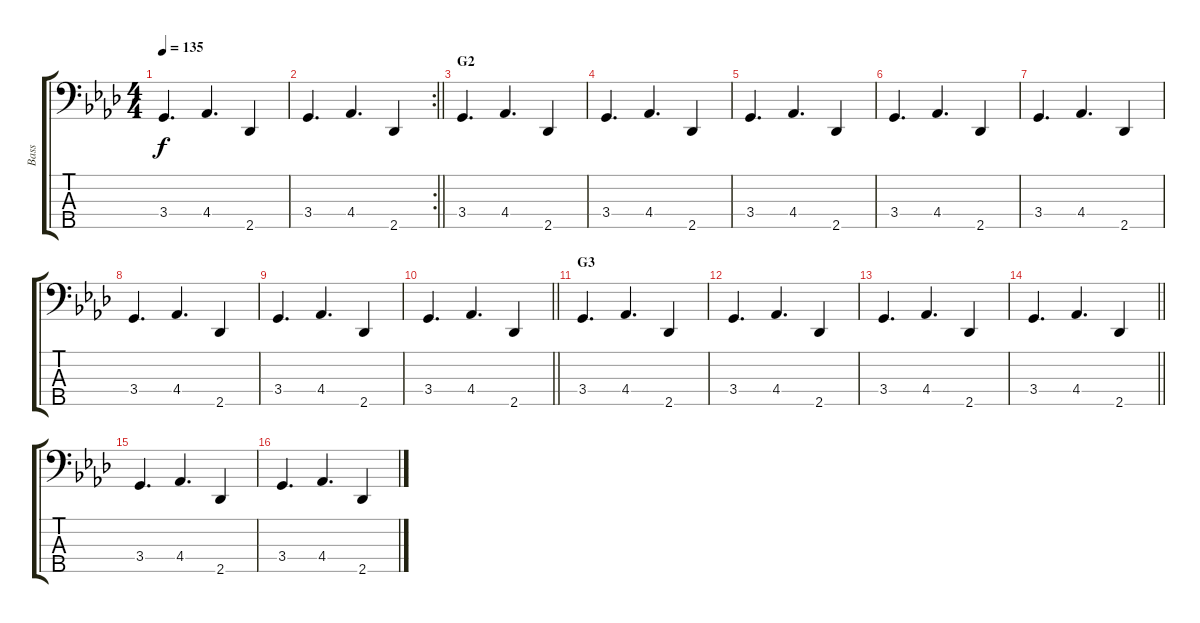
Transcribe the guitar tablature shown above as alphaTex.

\track ("Bass" "Bass") {instrument distortionguitar}
\staff {score tabs}
\tuning (G2 D2 A1 E1 B0) {hide}
\ts (4 4)
\tempo 135
\clef f4
\ks fminor
3.4.4{d dy f} 4.4.4{d} 2.5.4 |
\rc 2
\barLineRight lightlight
3.4.4{d} 4.4.4{d} 2.5.4 |
\section ("" "G2")
3.4.4{d} 4.4.4{d} 2.5.4 |
3.4.4{d} 4.4.4{d} 2.5.4 |
3.4.4{d} 4.4.4{d} 2.5.4 |
3.4.4{d} 4.4.4{d} 2.5.4 |
3.4.4{d} 4.4.4{d} 2.5.4 |
3.4.4{d} 4.4.4{d} 2.5.4 |
3.4.4{d} 4.4.4{d} 2.5.4 |
\barLineRight lightlight
3.4.4{d} 4.4.4{d} 2.5.4 |
\section ("" "G3")
3.4.4{d} 4.4.4{d} 2.5.4 |
3.4.4{d} 4.4.4{d} 2.5.4 |
3.4.4{d} 4.4.4{d} 2.5.4 |
\barLineRight lightlight
3.4.4{d} 4.4.4{d} 2.5.4 |
\section ("" "")
3.4.4{d} 4.4.4{d} 2.5.4 |
3.4.4{d} 4.4.4{d} 2.5.4
